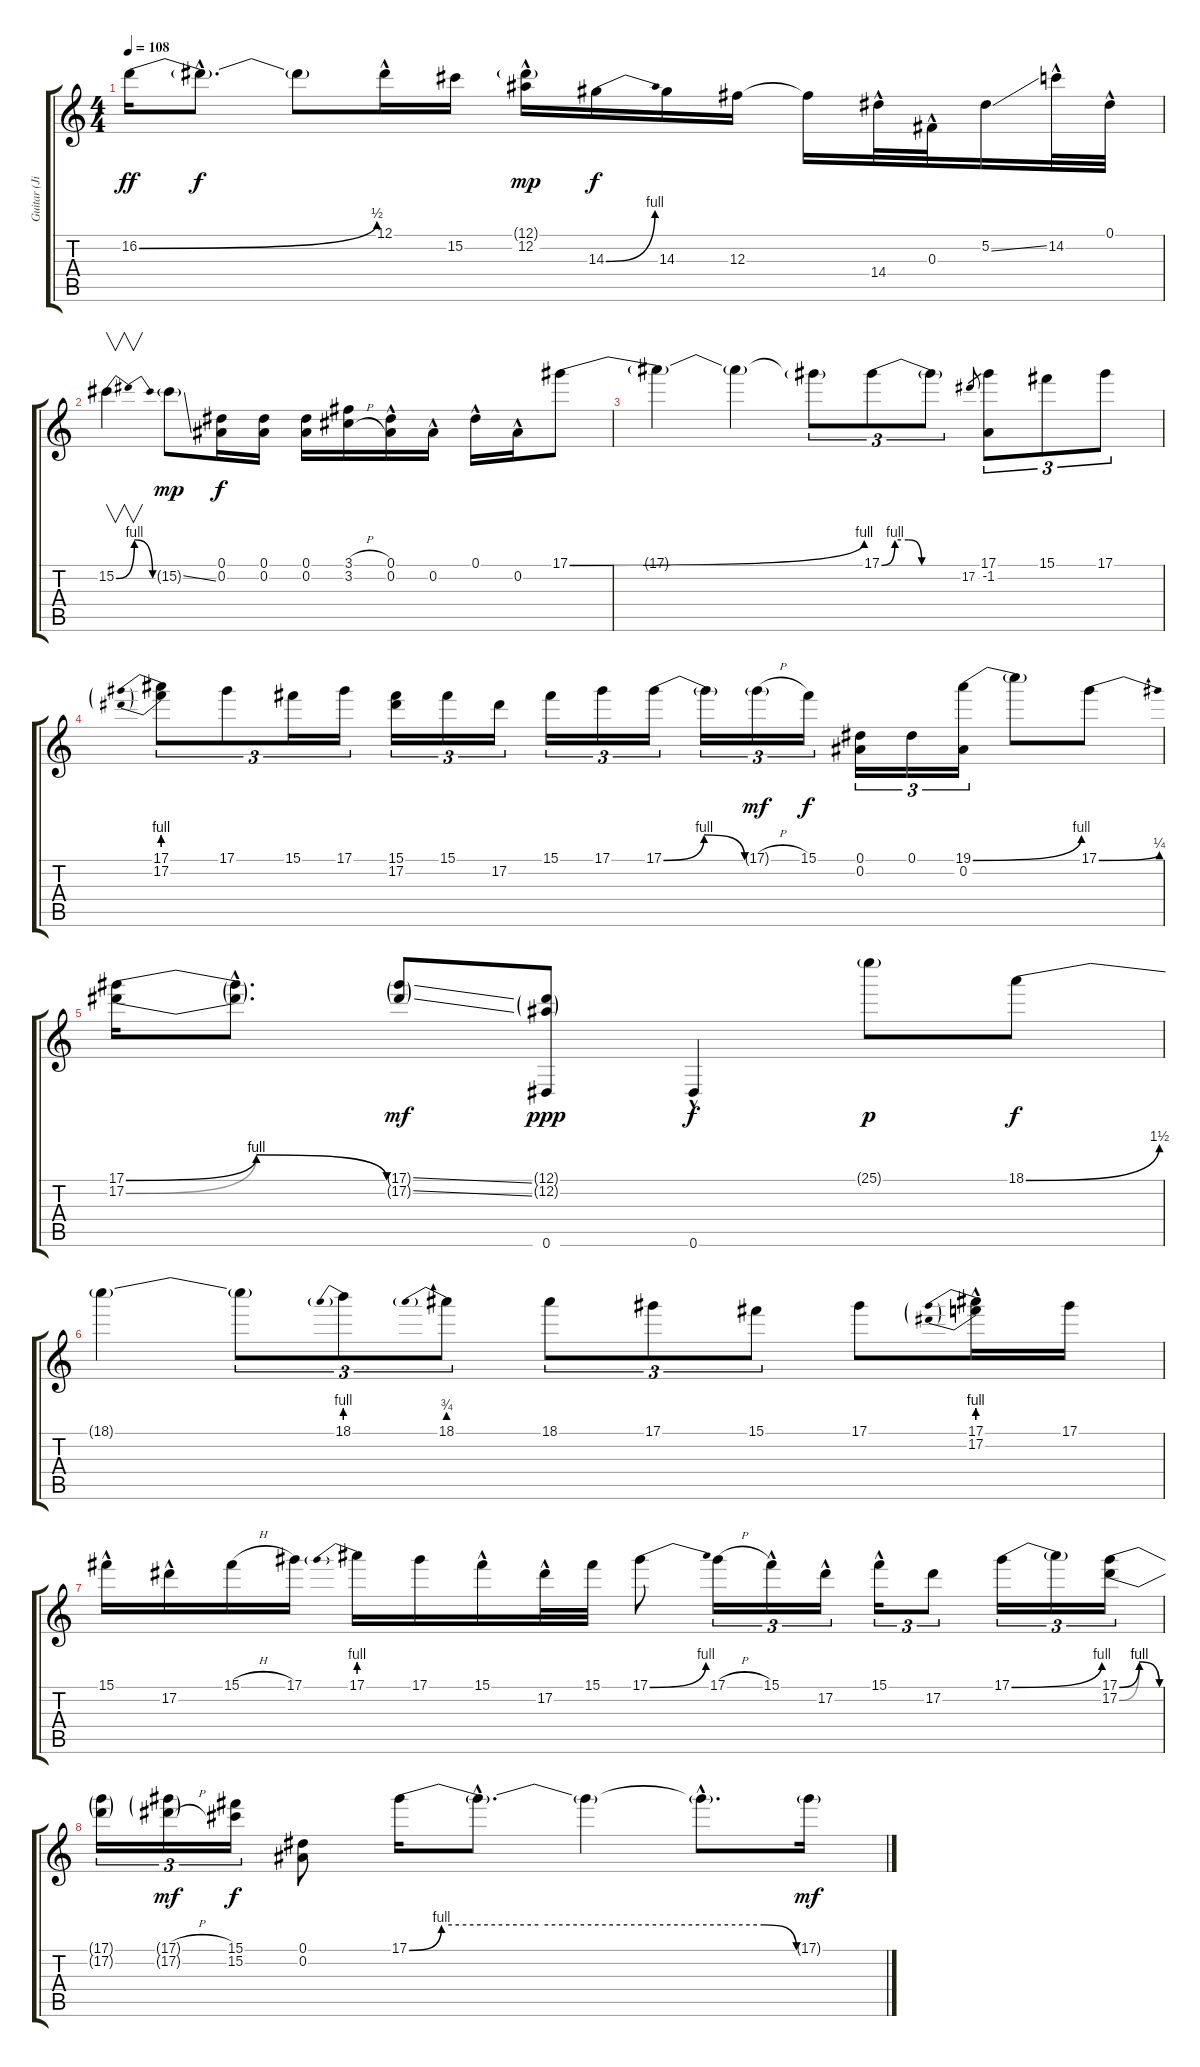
\track ("Guitar (Jimi Hendrix)" "Guitar (Ji") {instrument overdrivenguitar}
\staff {score tabs}
\tuning (Eb4 Bb3 Gb3 Db3 Ab2 Eb2) {hide}
\ts (4 4)
\tempo 108
\clef g2
\ks c
16.2{be (bend 0 0 60 2)}.16{dy ff} 16.2{hac t}.8{d dy f} 16.2{t}.8 12.1{hac}.16 15.2.16 (12.1{g hac} 12.2{hac}).16{dy mp} 14.3{be (bend 0 0 60 4)}.16{dy f} 14.3.16 12.3.16 12.3{t}.16 14.4{hac}.32 0.3{hac}.32 5.2{ss}.16 14.2{hac}.32 0.1{hac}.32 |
15.2{be (bendrelease 0 0 30 4 55 4 60 0)}.4{v} 15.2{ss g}.8{dy mp} (0.1 0.2).16{dy f} (0.1 0.2).16 (0.1 0.2).16 (3.1{h} 3.2{h}).16 (0.1{hac} 0.2).16 0.2{hac}.16 0.1{hac}.16 0.2{hac}.16 17.1{be (bend 0 0 60 4)}.8 |
17.1{t}.4 17.1{t}.4 17.1{t}.8{tu (3 2)} 17.1{be (custom 0 0 10 4 20 4 30 0 60 0)}.8{tu (3 2)} 17.1{t}.8{tu (3 2)} 17.2.8{gr} (17.1 -1.2).8{tu (3 2)} 15.1.8{tu (3 2)} 17.1.8{tu (3 2)} |
(17.1{be (prebend 0 4 60 4)} 17.2{be (prebend 0 4 60 4)}).8{tu (3 2)} 17.1.8{tu (3 2)} 15.1.16{tu (3 2)} 17.1.16{tu (3 2)} (15.1 17.2).16{tu (3 2)} 15.1.16{tu (3 2)} 17.2.16{tu (3 2)} 15.1.16{tu (3 2)} 17.1.16{tu (3 2)} 17.1{be (bendrelease 0 0 15 4 30 4 60 0)}.16{tu (3 2)} 17.1{t}.16{tu (3 2)} 17.1{h g}.16{tu (3 2) dy mf} 15.1.16{tu (3 2) dy f} (0.1 0.2).16{tu (3 2)} 0.1.16{tu (3 2)} (19.1{be (bend 0 0 60 4)} 0.2).16{tu (3 2)} 19.1{t}.8 17.1{be (bend 0 0 60 1)}.8 |
(17.1{be (bendrelease 0 0 15 4 53 4 60 0)} 17.2{be (bendrelease 0 0 15 4 53 4 60 0)}).16 (17.1{hac t} 17.2{hac t}).8{d} (17.1{ss g} 17.2{ss g}).8{dy mf} (12.1{g} 12.2{g} 0.6).8{dy ppp} 0.6{hac}.4{dy f} 25.1{g}.8{dy p} 18.1{be (bend 0 0 60 6)}.8{dy f} |
18.1{t}.4 18.1{t}.8{tu (3 2)} 18.1{be (prebend 0 4 60 4)}.8{tu (3 2)} 18.1{be (prebend 0 3 60 3)}.8{tu (3 2)} 18.1.8{tu (3 2)} 17.1.8{tu (3 2)} 15.1.8{tu (3 2)} 17.1.8 (17.1{be (prebend 0 4 60 4)} 17.2{be (prebend 0 4 60 4) hac}).16 17.1.16 |
15.1{hac}.16 17.2{hac}.16 15.1{h}.16 17.1.16 17.1{be (prebend 0 4 60 4)}.16 17.1.16 15.1{hac}.16 17.2{hac}.32 15.1.32 17.1{be (bend 0 0 60 4)}.8 17.1{h}.16{tu (3 2)} 15.1{hac}.16{tu (3 2)} 17.2{hac}.16{tu (3 2)} 15.1{hac}.16{tu (3 2)} 17.2.8{tu (3 2)} 17.1{be (bend 0 0 60 4)}.16{tu (3 2)} 17.1{t}.16{tu (3 2)} (17.1{be (bendrelease 0 0 15 4 30 4 60 0)} 17.2{be (bendrelease 0 0 15 4 30 4 60 0)}).16{tu (3 2)} |
(17.1{t} 17.2{t}).16{tu (3 2)} (17.1{h g} 17.2{h g}).16{tu (3 2) dy mf} (15.1 15.2).16{tu (3 2) dy f} (0.1 0.2).8 17.1{be (custom 0 0 5 4 20 4 55 4 60 0)}.16 17.1{hac t}.8{d} 17.1{t}.4 17.1{hac t}.8{d} 17.1{g}.16{dy mf}
